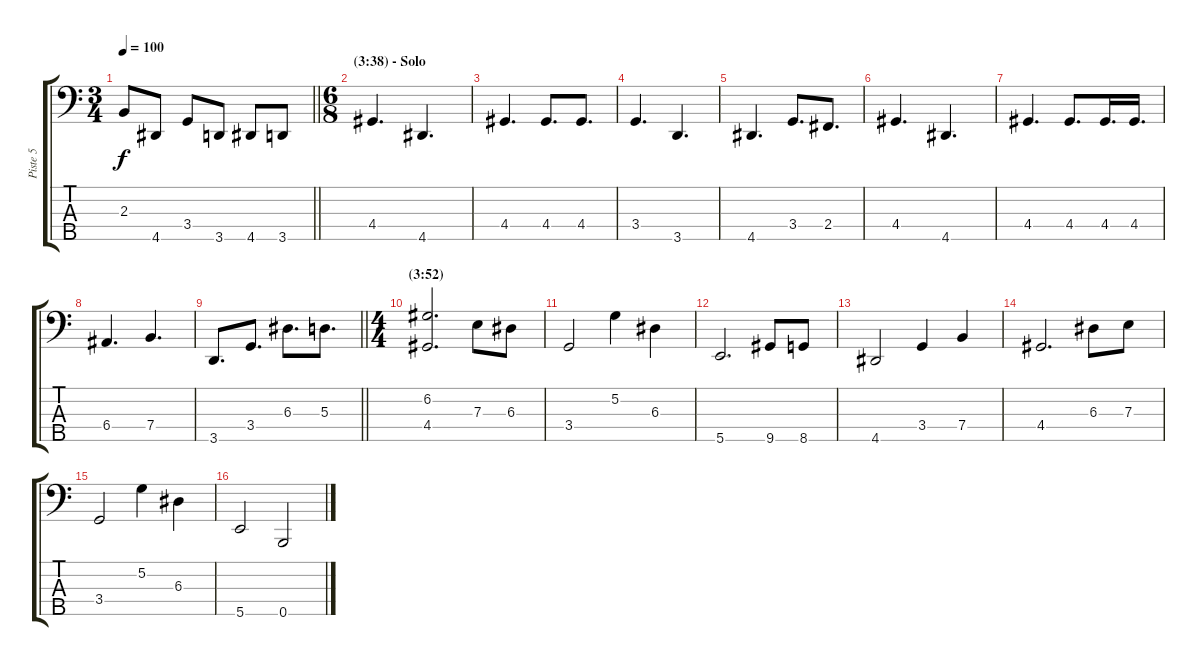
\track ("Piste 5" "Piste 5") {instrument electricbassfinger}
\staff {score tabs}
\tuning (G2 D2 A1 E1 B0) {hide}
\ts (3 4)
\tempo 100
\clef f4
\barLineRight lightlight
\ks c
2.3.8{dy f} 4.5.8 3.4.8 3.5.8 4.5.8 3.5.8 |
\ts (6 8)
\section ("" "(3:38) - Solo")
4.4.4{d} 4.5.4{d} |
4.4.4{d} 4.4.8{d} 4.4.8{d} |
3.4.4{d} 3.5.4{d} |
4.5.4{d} 3.4.8{d} 2.4.8{d} |
4.4.4{d} 4.5.4{d} |
4.4.4{d} 4.4.8{d} 4.4.16{d} 4.4.16{d} |
6.4.4{d} 7.4.4{d} |
\barLineRight lightlight
3.5.8{d} 3.4.8{d} 6.3.8{d} 5.3.8{d} |
\ts (4 4)
\section ("" "(3:52)")
(6.2 4.4).2{d} 7.3.8 6.3.8 |
3.4.2 5.2.4 6.3.4 |
5.5.2{d} 9.5.8 8.5.8 |
4.5.2 3.4.4 7.4.4 |
4.4.2{d} 6.3.8 7.3.8 |
3.4.2 5.2.4 6.3.4 |
5.5.2 0.5.2
